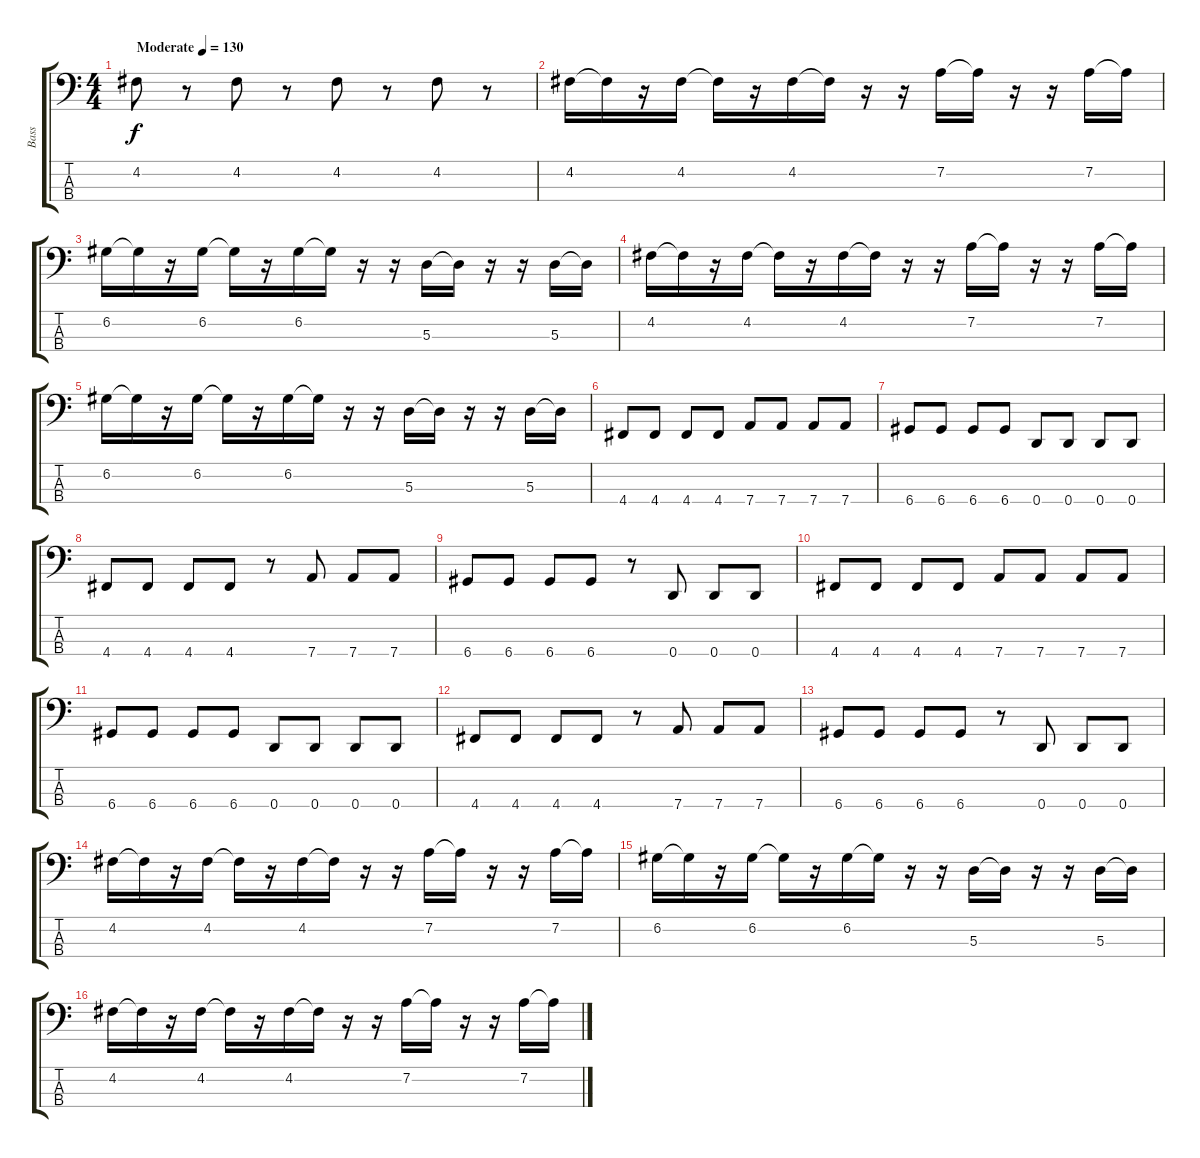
\track ("Bass" "Bass") {instrument electricbassfinger}
\staff {score tabs}
\tuning (G2 D2 A1 D1) {hide}
\ts (4 4)
\tempo (130 "Moderate")
\clef f4
\ks c
4.2.8{dy f instrument electricbassfinger} r.8 4.2.8 r.8 4.2.8 r.8 4.2.8 r.8 |
4.2.16 4.2{t}.16 r.16 4.2.16 4.2{t}.16 r.16 4.2.16 4.2{t}.16 r.16 r.16 7.2.16 7.2{t}.16 r.16 r.16 7.2.16 7.2{t}.16 |
6.2.16 6.2{t}.16 r.16 6.2.16 6.2{t}.16 r.16 6.2.16 6.2{t}.16 r.16 r.16 5.3.16 5.3{t}.16 r.16 r.16 5.3.16 5.3{t}.16 |
4.2.16 4.2{t}.16 r.16 4.2.16 4.2{t}.16 r.16 4.2.16 4.2{t}.16 r.16 r.16 7.2.16 7.2{t}.16 r.16 r.16 7.2.16 7.2{t}.16 |
6.2.16 6.2{t}.16 r.16 6.2.16 6.2{t}.16 r.16 6.2.16 6.2{t}.16 r.16 r.16 5.3.16 5.3{t}.16 r.16 r.16 5.3.16 5.3{t}.16 |
4.4.8 4.4.8 4.4.8 4.4.8 7.4.8 7.4.8 7.4.8 7.4.8 |
6.4.8 6.4.8 6.4.8 6.4.8 0.4.8 0.4.8 0.4.8 0.4.8 |
4.4.8 4.4.8 4.4.8 4.4.8 r.8 7.4.8 7.4.8 7.4.8 |
6.4.8 6.4.8 6.4.8 6.4.8 r.8 0.4.8 0.4.8 0.4.8 |
4.4.8 4.4.8 4.4.8 4.4.8 7.4.8 7.4.8 7.4.8 7.4.8 |
6.4.8 6.4.8 6.4.8 6.4.8 0.4.8 0.4.8 0.4.8 0.4.8 |
4.4.8 4.4.8 4.4.8 4.4.8 r.8 7.4.8 7.4.8 7.4.8 |
6.4.8 6.4.8 6.4.8 6.4.8 r.8 0.4.8 0.4.8 0.4.8 |
4.2.16 4.2{t}.16 r.16 4.2.16 4.2{t}.16 r.16 4.2.16 4.2{t}.16 r.16 r.16 7.2.16 7.2{t}.16 r.16 r.16 7.2.16 7.2{t}.16 |
6.2.16 6.2{t}.16 r.16 6.2.16 6.2{t}.16 r.16 6.2.16 6.2{t}.16 r.16 r.16 5.3.16 5.3{t}.16 r.16 r.16 5.3.16 5.3{t}.16 |
4.2.16 4.2{t}.16 r.16 4.2.16 4.2{t}.16 r.16 4.2.16 4.2{t}.16 r.16 r.16 7.2.16 7.2{t}.16 r.16 r.16 7.2.16 7.2{t}.16
